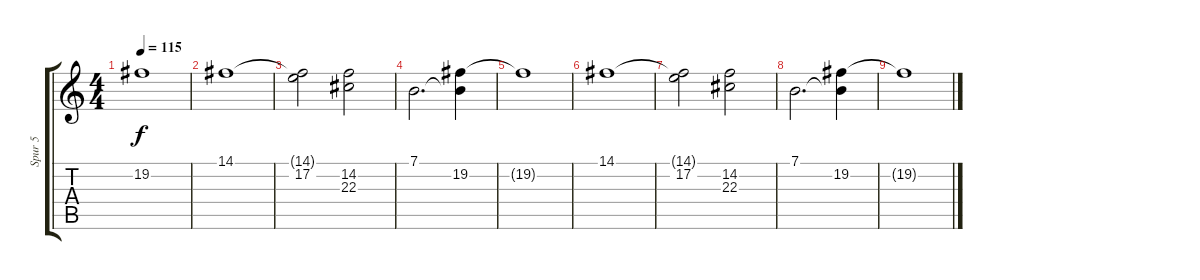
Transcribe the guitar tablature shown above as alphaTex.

\track ("Spur 5" "Spur 5") {instrument pad2warm}
\staff {score tabs}
\tuning (E4 B3 G3 D3 A2 E2) {hide}
\ts (4 4)
\tempo 115
\clef g2
\ks c
19.2{t}.1{dy f} |
14.1.1 |
(14.1{t} 17.2).2 (14.2 22.3).2 |
7.1.2{d} (7.1{t} 19.2).4 |
19.2{t}.1 |
14.1.1 |
(14.1{t} 17.2).2 (14.2 22.3).2 |
7.1.2{d} (7.1{t} 19.2).4 |
19.2{t}.1
